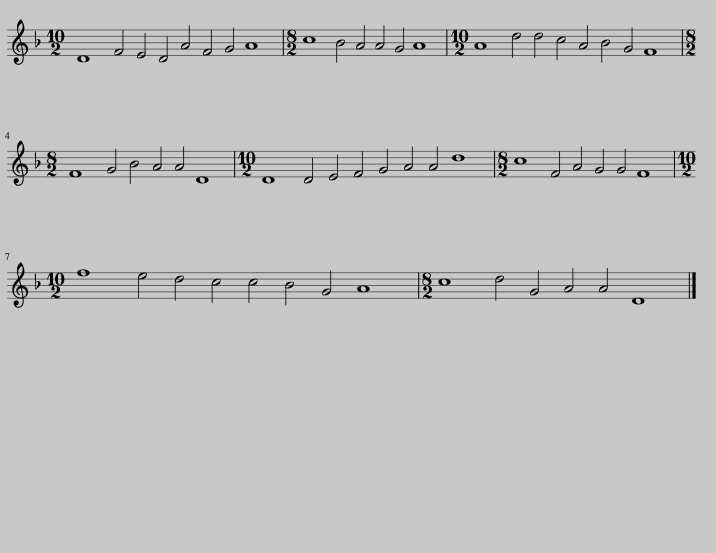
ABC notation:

X:1
L:1/8
M:10/2
I:linebreak $
K:F
V:1 treble
V:1
 D8 F4 E4 D4 A4 F4 G4 A8 |[M:8/2] c8 B4 A4 A4 G4 A8 |[M:10/2] A8 d4 d4 c4 A4 B4 G4 F8 |$[M:8/2] F8 G4 B4 A4 A4 D8 |[M:10/2] D8 D4 E4 F4 G4 A4 A4 d8 | %5
[M:8/2] c8 F4 A4 G4 G4 F8 |$[M:10/2] f8 e4 d4 c4 c4 B4 G4 A8 |[M:8/2] c8 d4 G4 A4 A4 D8 |] %8
